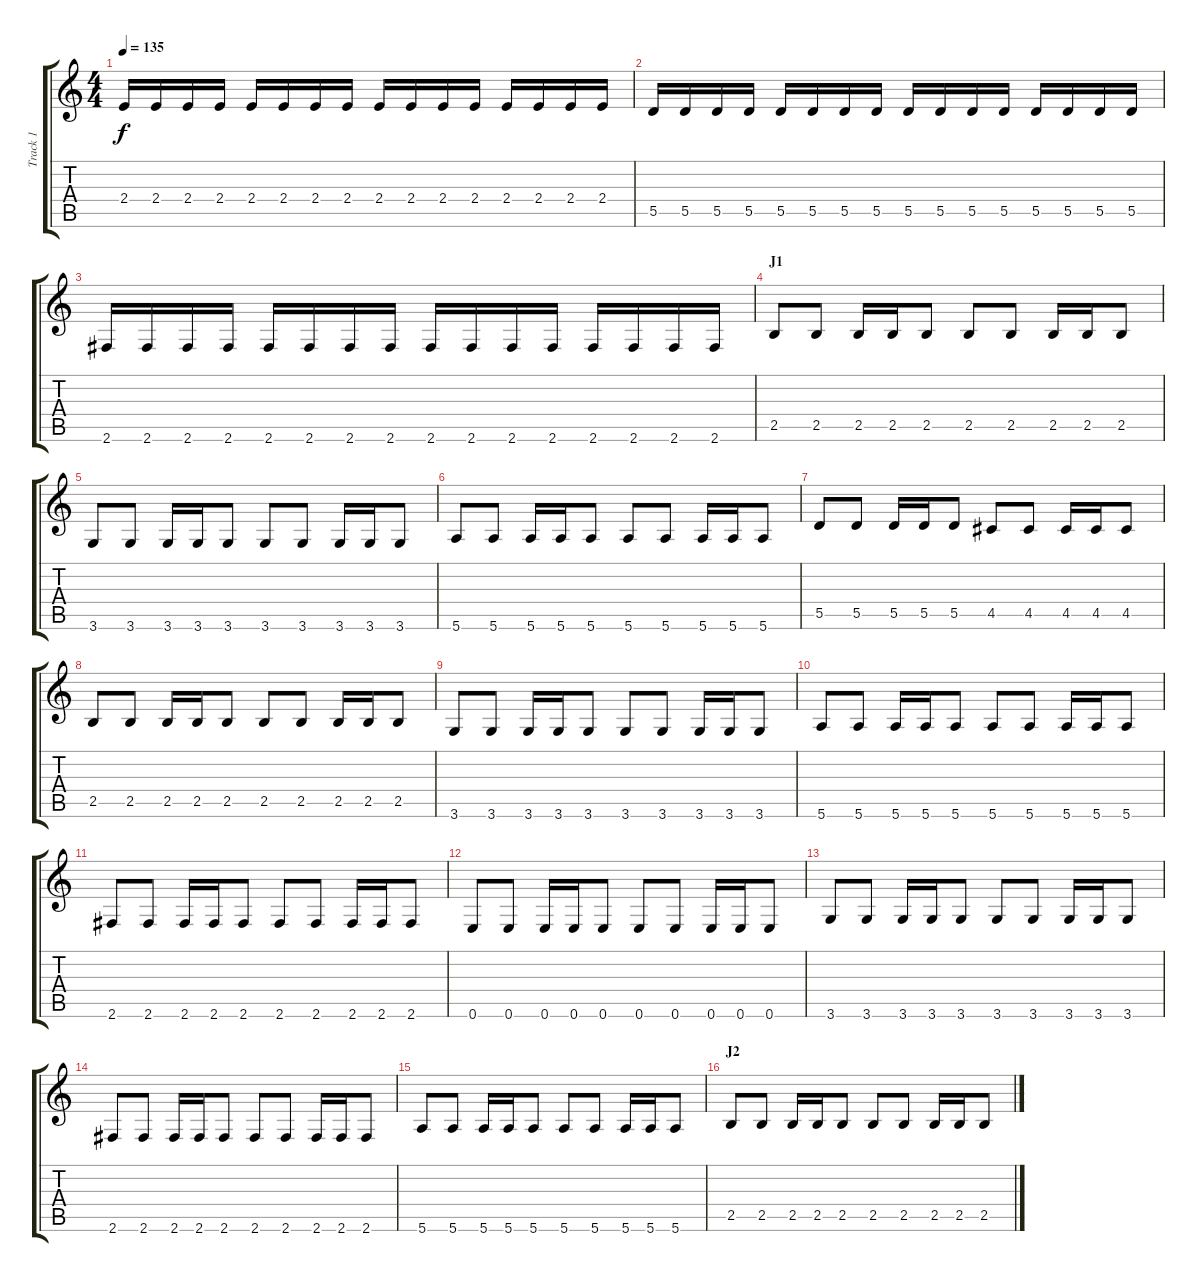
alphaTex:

\track ("Track 1" "Track 1") {instrument distortionguitar}
\staff {score tabs}
\tuning (E4 B3 G3 D3 A2 E2) {hide}
\ts (4 4)
\tempo 135
\clef g2
\ks c
2.4.16{dy f} 2.4.16 2.4.16 2.4.16 2.4.16 2.4.16 2.4.16 2.4.16 2.4.16 2.4.16 2.4.16 2.4.16 2.4.16 2.4.16 2.4.16 2.4.16 |
5.5.16 5.5.16 5.5.16 5.5.16 5.5.16 5.5.16 5.5.16 5.5.16 5.5.16 5.5.16 5.5.16 5.5.16 5.5.16 5.5.16 5.5.16 5.5.16 |
2.6.16 2.6.16 2.6.16 2.6.16 2.6.16 2.6.16 2.6.16 2.6.16 2.6.16 2.6.16 2.6.16 2.6.16 2.6.16 2.6.16 2.6.16 2.6.16 |
\section ("" "J1")
2.5.8 2.5.8 2.5.16 2.5.16 2.5.8 2.5.8 2.5.8 2.5.16 2.5.16 2.5.8 |
3.6.8 3.6.8 3.6.16 3.6.16 3.6.8 3.6.8 3.6.8 3.6.16 3.6.16 3.6.8 |
5.6.8 5.6.8 5.6.16 5.6.16 5.6.8 5.6.8 5.6.8 5.6.16 5.6.16 5.6.8 |
5.5.8 5.5.8 5.5.16 5.5.16 5.5.8 4.5.8 4.5.8 4.5.16 4.5.16 4.5.8 |
2.5.8 2.5.8 2.5.16 2.5.16 2.5.8 2.5.8 2.5.8 2.5.16 2.5.16 2.5.8 |
3.6.8 3.6.8 3.6.16 3.6.16 3.6.8 3.6.8 3.6.8 3.6.16 3.6.16 3.6.8 |
5.6.8 5.6.8 5.6.16 5.6.16 5.6.8 5.6.8 5.6.8 5.6.16 5.6.16 5.6.8 |
2.6.8 2.6.8 2.6.16 2.6.16 2.6.8 2.6.8 2.6.8 2.6.16 2.6.16 2.6.8 |
0.6.8 0.6.8 0.6.16 0.6.16 0.6.8 0.6.8 0.6.8 0.6.16 0.6.16 0.6.8 |
3.6.8 3.6.8 3.6.16 3.6.16 3.6.8 3.6.8 3.6.8 3.6.16 3.6.16 3.6.8 |
2.6.8 2.6.8 2.6.16 2.6.16 2.6.8 2.6.8 2.6.8 2.6.16 2.6.16 2.6.8 |
5.6.8 5.6.8 5.6.16 5.6.16 5.6.8 5.6.8 5.6.8 5.6.16 5.6.16 5.6.8 |
\section ("" "J2")
2.5.8 2.5.8 2.5.16 2.5.16 2.5.8 2.5.8 2.5.8 2.5.16 2.5.16 2.5.8
